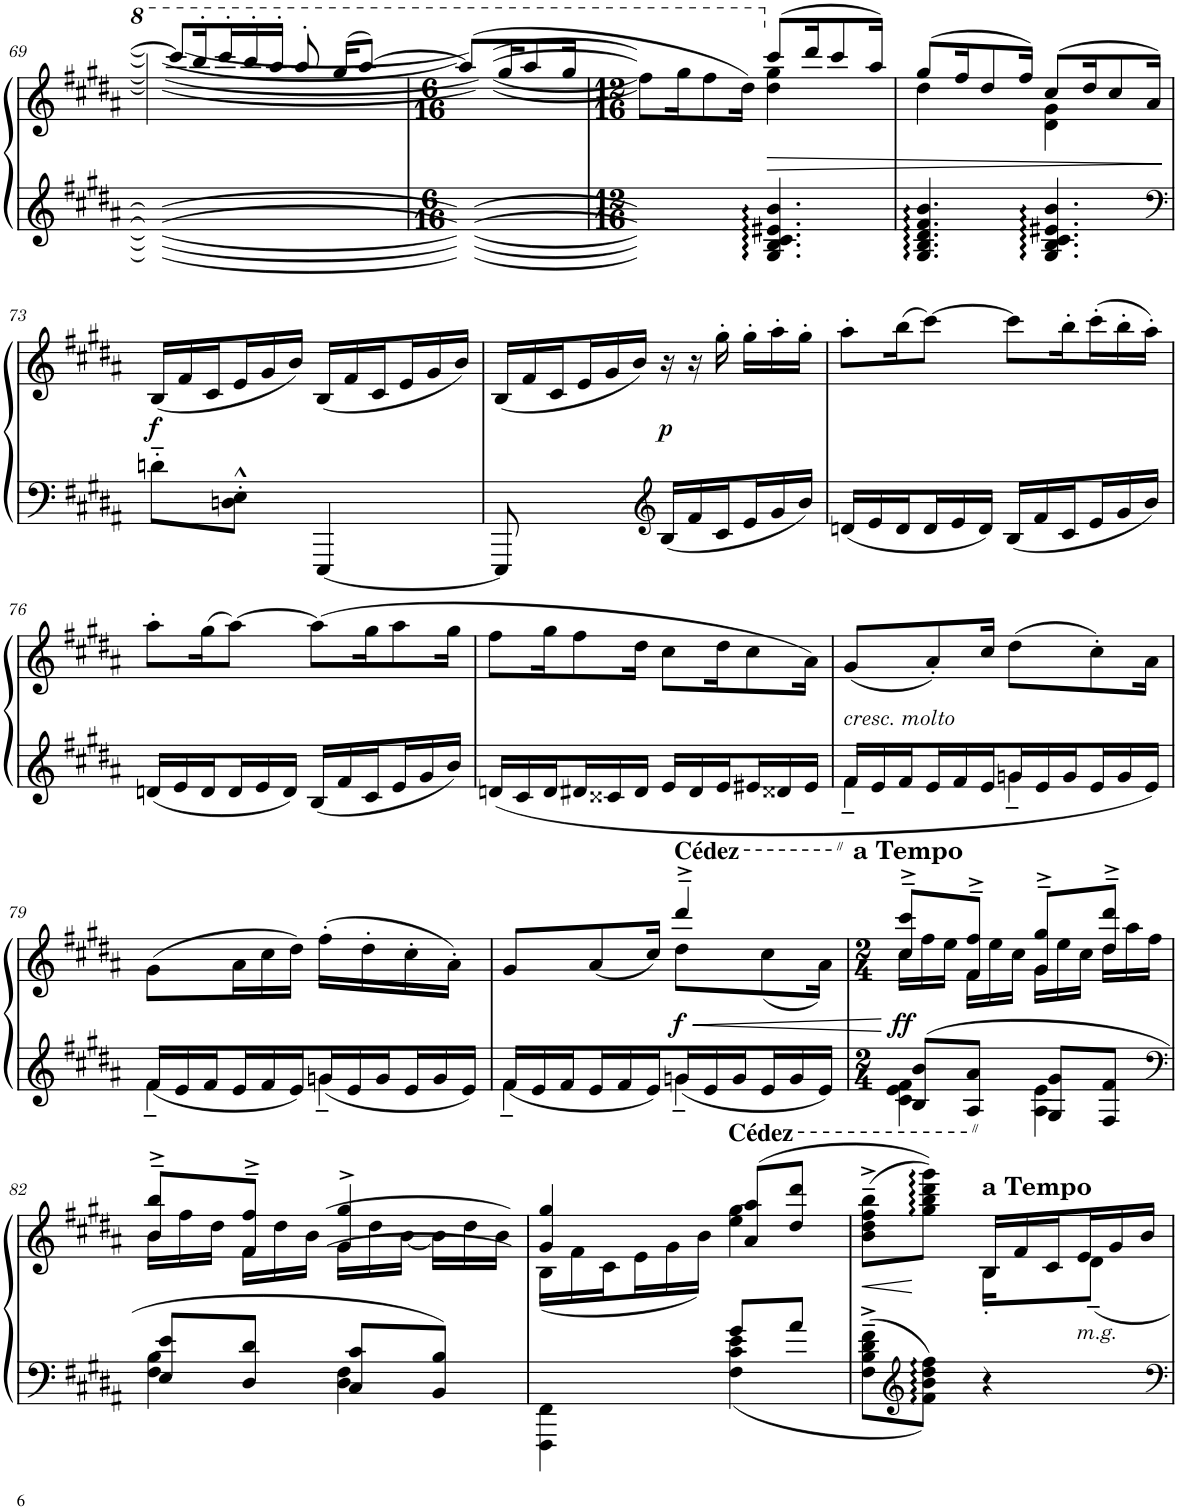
**kern	**kern	**dynam
*part1	*part1	*part1
*staff2	*staff1	*staff1/2
*I"Piano	*	*
*I'Pno.	*	*
!!LO:PB:g=z
*clefG2	*clefG2	*
*k[f#c#g#d#a#]	*k[f#c#g#d#a#]	*
*M12/16	*M12/16	*
=69	=69	=69
*	*^	*
2.G#_ 2.B_ 2.d#_ 2.f#_ 2.b_	8cccc#/L]	2.ddd#\_ 2.fff#\_ 2.bbb\_ 2.dddd#\_	.
.	16bbb'/L	.	.
.	16cccc#'/	.	.
.	16bbb'/	.	.
.	16aaa#'/JJ	.	.
.	8aaa#'/	.	.
.	(>16ggg#/KL	.	.
.	[8.aaa#/J)	.	.
=70	=70	=70	=70
*M6/16	*M6/16	*	*
4.G#_ 4.B_ 4.d#_ 4.f#_ 4.b_	(8aaa#/L]	4.ddd#_ 4.fff#_ 4.bbb_ 4.dddd#_	.
.	16ggg#/K	.	.
.	8aaa#/	.	.
.	16ggg#/Jk	.	.
=71	=71	=71	=71
*M12/16	*M12/16	*	*
4.G#] 4.B] 4.d#] 4.f#] 4.b]	8fff#\L	4.ddd#] 4.fff#] 4.bbb] 4.dddd#]	.
.	16ggg#\K	.	.
.	8fff#\	.	.
.	16ddd#\Jk)	.	.
!	!	!	!LO:HP:b
4.G#/ 4.B/ 4.c#/ 4.e#X/ 4.b/	(8ccc#/L	4.dd#\ 4.gg#\	>
.	16ddd#/K	.	.
.	8ccc#/	.	.
.	16aa#/Jk)	.	.
=72	=72	=72	=72
4.G#/ 4.B/ 4.d#/ 4.f#/ 4.b/	(8gg#/L	4.dd#\	.
.	16ff#/K	.	.
.	8dd#/	.	.
.	16ff#/Jk)	.	.
4.G#/ 4.B/ 4.c#/ 4.e#X/ 4.b/	(8cc#/L	4.d#\ 4.g#\	.
.	16dd#/K	.	.
.	8cc#/	.	.
.	16a#/Jk)	.	.
*	*v	*v	*
!!LO:LB:g=z
=73	=73	=73
*clefF4	*	*
!	!	!LO:DY:b
8.dn'~\L	(16B/LL	f
.	16f#/	.
.	16c#/J	.
8.Dn\'^^ 8.E\'^^J	16e/L	.
.	16g#/	.
.	16b/JJ)	.
[4.EEE/	(16B/LL	.
.	16f#/	.
.	16c#/J	.
.	16e/L	.
.	16g#/	.
.	16b/JJ)	.
=74	=74	=74
8.EEE/]	(16B/LL	.
.	16f#/	.
.	16c#/J	.
8.ryy	16e/L	.
.	16g#/	.
.	16b/JJ)	.
*clefG2	*	*
!	!	!LO:DY:b
16B/LL	16r	p
16f#/	16r	.
16c#/J	16gg#'\	.
16e/L	16gg#'\LL	.
16g#/	16aa#'\	.
16b/JJ	16gg#'\JJ	.
=75	=75	=75
16dn/LL	8aa#'\L	.
16e/	.	.
16d/	(16bb\K	.
16d/	[8.ccc#\J)	.
16e/	.	.
16d/JJ	.	.
16B/LL	8ccc#\L]	.
16f#/	.	.
16c#/J	16bb'\L	.
16e/L	(16ccc#'\	.
16g#/	16bb'\	.
16b/JJ	16aa#'\JJ)	.
!!LO:LB:g=z
=76	=76	=76
16dn/LL	8aa#'\L	.
16e/	.	.
16d/	(>16gg#\K	.
16d/	[8.aa#\J)	.
16e/	.	.
16d/JJ	.	.
16B/LL	(8aa#\L]	.
16f#/	.	.
16c#/J	16gg#\K	.
16e/L	8aa#\	.
16g#/	.	.
16b/JJ	16gg#\Jk	.
=77	=77	=77
16dn/LL	8ff#\L	.
16c#/	.	.
16d/	16gg#\K	.
16d#X/	8ff#\	.
16c##X/	.	.
16d#/JJ	16dd#\Jk	.
16e/LL	8cc#\L	.
16d#/	.	.
16e/	16dd#\K	.
16e#X/	8cc#\	.
16d##X/	.	.
16e#/JJ	16a#\Jk)	.
=78	=78	=78
*^	*	*
!	!	!LO:TX:b:i:t=cresc. molto	!
16f#/LL	4f#~\	(8.g#/L	.
16e/	.	.	.
16f#/	.	.	.
16e/	.	8a#'/)	.
16f#/	8ryy	.	.
16e/J	.	16cc#/Jk	.
16gn/L	4g~\	(8.dd#\L	.
16e/	.	.	.
16g/	.	.	.
16e/	.	8cc#'\)	.
16g/	8ryy	.	.
16e/JJ	.	16a#\Jk	.
!!LO:LB:g=z
=79	=79	=79	=79
16f#/LL	4f#~\	(8.g#\L	.
16e/	.	.	.
16f#/	.	.	.
16e/	.	16a#\L	.
16f#/	8ryy	16cc#\	.
16e/J	.	16dd#\JJ)	.
*	*	*Xbrackettup	*
16gn/L	4g~\	(32%3ff#'\LL	.
16e/	.	.	.
.	.	32%3dd#'\	.
16g/	.	.	.
16e/	.	32%3cc#'\	.
16g/	8ryy	.	.
.	.	32%3a#'\JJ)	.
16e/JJ	.	.	.
=80	=80	=80	=80
*	*	*^	*
16f#/LL	4f#~\	8.g#/L	4.ryy	.
16e/	.	.	.	.
16f#/	.	.	.	.
16e/	.	(<8a#/	.	.
16f#/	8ryy	.	.	.
16e/J	.	16cc#/Jk)	.	.
!	!	!LO:TX:a:t=Cédez	!	!
!	!	!	!	!LO:HP:b
!	!	!	!	!LO:DY:n=1:b
16gn/L	4g~\	4.ddd#~^/	8.dd#\L	< f
16e/	.	.	.	.
16g/	.	.	.	.
16e/	.	.	(8cc#\	.
16g/	8ryy	.	.	.
16e/JJ	.	.	16a#\Jk)	.
*v	*v	*	*	*
*	*v	*v	*
.	.	]
!	!LO:TX:a:t=<sym>caesura</sym>	!
=81	=81	=81
*M2/4	*M2/4	*
*^	*^	*
!	!	!LO:TX:a:B:t=a Tempo	!	!
!	!	!	!	!LO:DY:b
8B/ 8b/L	4c#\ 4e\ 4f#\	8cc#/~^ 8ccc#/~^L	24cc#\LL	ff
.	.	.	24ff#\	.
.	.	.	24ee\JJ	.
8A#/ 8a#/J	.	8f#/~^ 8ff#/~^J	24f#\LL	.
.	.	.	24ee\	.
.	.	.	24cc#\JJ	.
8G#/ 8g#/L	4A#\ 4e\	8g#/~^ 8gg#/~^L	24g#\LL	.
.	.	.	24ee\	.
.	.	.	24cc#\JJ	.
8F#/ 8f#/J	.	8dd#/~^ 8ddd#/~^J	24dd#\LL	.
.	.	.	24aa#\	.
.	.	.	24ff#\JJ	.
!!LO:LB:g=z	!!
=82	=82	=82	=82	=82
*clefF4	*	*	*	*
8E/ 8e/L	4F#\ 4B\	8b/~^ 8bb/~^L	24b\LL	.
.	.	.	24ff#\	.
.	.	.	24dd#\JJ	.
8D#/ 8d#/J	.	8f#/~^ 8ff#/~^J	24f#\LL	.
.	.	.	24dd#\	.
.	.	.	24b\JJ	.
8C#/ 8c#/L	4D#\ 4F#\	[4g#/^ [4gg#/^	24g#\LL	.
.	.	.	24dd#\	.
.	.	.	[24b\JJ	.
8BB/ 8B/J	.	.	24b\LL]	.
.	.	.	24dd#\	.
.	.	.	24b\JJ	.
=83	=83	=83	=83	=83
4ryy	4FFF#\ 4FF#\	4g#/] 4gg#/]	(24B\LL	.
.	.	.	24f#\	.
.	.	.	24c#\	.
.	.	.	24e\	.
.	.	.	24g#\	.
.	.	.	24b\JJ)	.
!	!	!LO:TX:a:t=Cédez	!	!
8g#/L	4F#\ 4c#\ 4e\	(8a#/ 8aa#/L	4ee\ 4gg#\	.
8a#/J	.	8dd#/ 8ddd#/J	.	.
*v	*v	*	*	*
=84	=84	=84	=84
8F#\~^ 8B\~^ 8d#\~^ 8f#\~^L	(8b\~^ 8dd#\~^ 8ff#\~^ 8bb\~^L	4ryy	.
*clefG2	*	*	*
8f#\ 8b\ 8dd#\ 8ff#\J	8gg#\Z 8bb\Z 8ddd#\Z 8ggg#\ZJ))	.	[
!	!LO:TX:a:t=<sym>caesura</sym>	!	!
!	!LO:TX:a:B:t=a Tempo	!	!
4r	24B/LL	24B'\KL	.
.	24f#/	12ryy	.
.	24c#/	.	.
!	!LO:TX:b:i:t=m.g.	!	!
.	24e/	8d#~\J	.
.	24g#/	.	.
.	24b/JJ	.	.
*	*v	*v	*
=	=	=
*-	*-	*-
